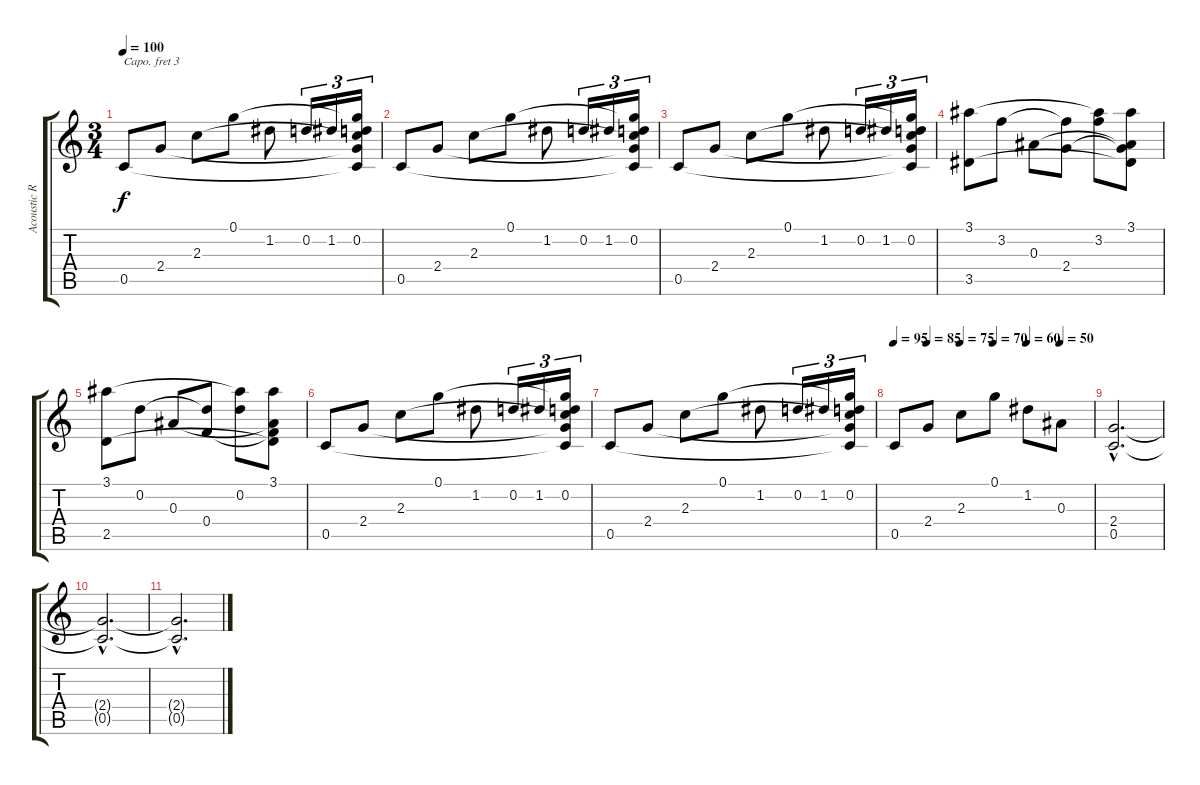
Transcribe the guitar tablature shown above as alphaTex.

\track ("Acoustic Rhythm" "Acoustic R") {instrument acousticguitarsteel}
\staff {score tabs}
\capo 3
\tuning (E4 B3 G3 D3 A2 E2) {hide}
\ts (3 4)
\tempo 100
\clef g2
\ks c
0.5.8{dy f} 2.4.8 2.3.8 0.1.8 1.2.8 0.2.16{tu (3 2)} 1.2.16{tu (3 2)} (0.1{t} 0.2 2.3{t} 2.4{t} 0.5{t}).16{tu (3 2)} |
0.5.8 2.4.8 2.3.8 0.1.8 1.2.8 0.2.16{tu (3 2)} 1.2.16{tu (3 2)} (0.1{t} 0.2 2.3{t} 2.4{t} 0.5{t}).16{tu (3 2)} |
0.5.8 2.4.8 2.3.8 0.1.8 1.2.8 0.2.16{tu (3 2)} 1.2.16{tu (3 2)} (0.1{t} 0.2 2.3{t} 2.4{t} 0.5{t}).16{tu (3 2)} |
(3.1 3.5).8 3.2.8 0.3.8 (3.2{t} 2.4).8 (3.1{t} 3.2).8 (3.1 0.3{t} 2.4{t} 3.5{t}).8 |
(3.1 2.5).8 0.2.8 0.3.8 (0.2{t} 0.4).8 (3.1{t} 0.2).8 (3.1 0.3{t} 0.4{t} 2.5{t}).8 |
0.5.8 2.4.8 2.3.8 0.1.8 1.2.8 0.2.16{tu (3 2)} 1.2.16{tu (3 2)} (0.1{t} 0.2 2.3{t} 2.4{t} 0.5{t}).16{tu (3 2)} |
0.5.8 2.4.8 2.3.8 0.1.8 1.2.8 0.2.16{tu (3 2)} 1.2.16{tu (3 2)} (0.1{t} 0.2 2.3{t} 2.4{t} 0.5{t}).16{tu (3 2)} |
\tempo 95
\tempo (85 0.16666666666666666)
\tempo (75 0.3333333333333333)
\tempo (70 0.5)
\tempo (60 0.6666666666666666)
\tempo (50 0.8333333333333334)
0.5.8 2.4.8 2.3.8 0.1.8 1.2.8 0.3.8 |
(2.4{hac} 0.5{hac}).2{d} |
(2.4{hac t} 0.5{hac t}).2{d} |
(2.4{hac t} 0.5{hac t}).2{d}
